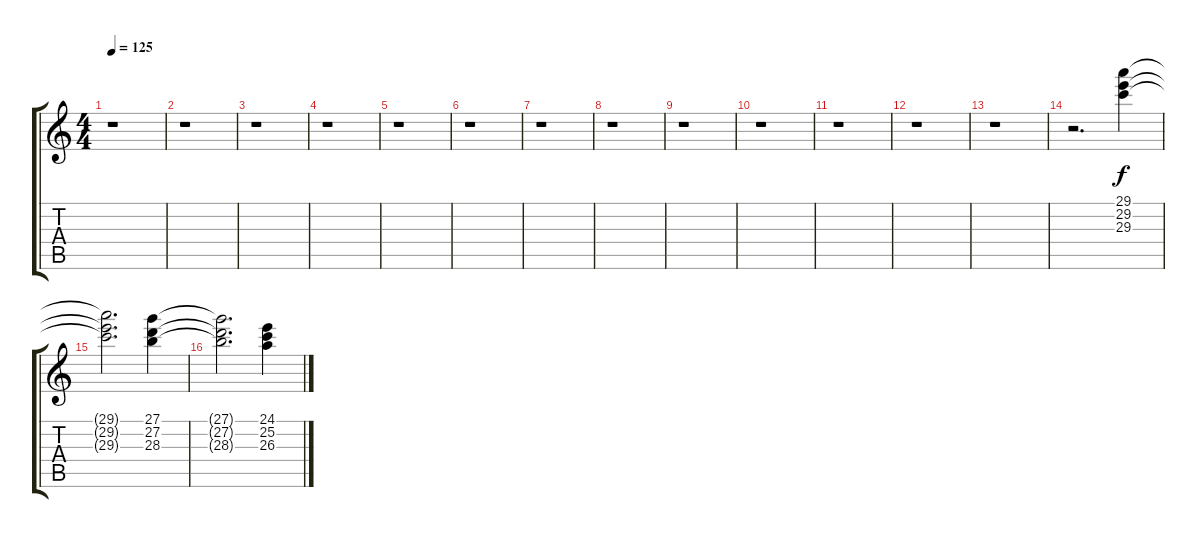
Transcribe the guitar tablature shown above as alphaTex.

\track "" {instrument drawbarorgan}
\staff {score tabs}
\tuning (E4 B3 G3 D3 A2 E2) {hide}
\ts (4 4)
\tempo 125
\clef g2
\ks c
r.1{dy f} |
r.1 |
r.1 |
r.1 |
r.1 |
r.1 |
r.1 |
r.1 |
r.1 |
r.1 |
r.1 |
r.1 |
r.1 |
r.2{d} (29.1 29.2 29.3).4 |
(29.1{t} 29.2{t} 29.3{t}).2{d} (27.1 27.2 28.3).4 |
(27.1{t} 27.2{t} 28.3{t}).2{d} (24.1 25.2 26.3).4
